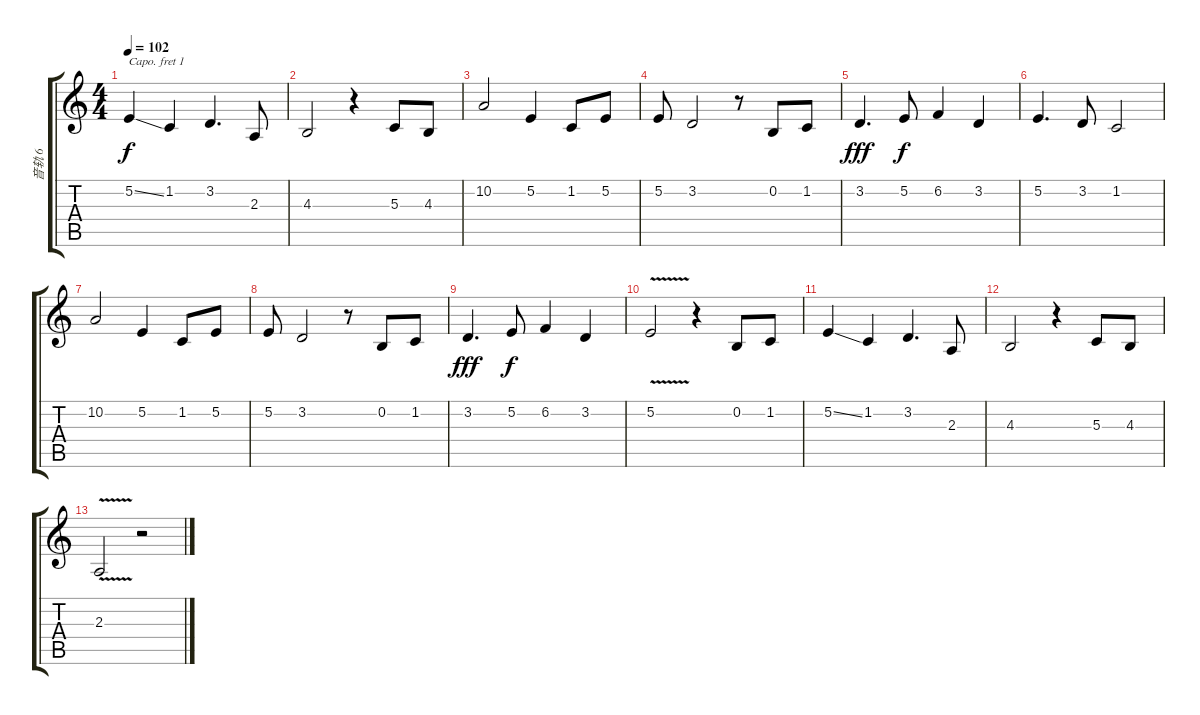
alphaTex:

\track ("音轨 6" "音轨 6") {instrument lead2sawtooth}
\staff {score tabs}
\capo 1
\tuning (Eb4 Bb3 Gb3 Db3 Ab2 Eb2) {hide}
\ts (4 4)
\tempo 102
\clef g2
\ks c
5.2{ss}.4{dy f} 1.2.4 3.2.4{d} 2.3.8 |
4.3.2 r.4 5.3.8 4.3.8 |
10.2.2 5.2.4 1.2.8 5.2.8 |
5.2.8 3.2.2 r.8 0.2.8 1.2.8 |
3.2.4{d dy fff} 5.2.8{dy f} 6.2.4 3.2.4 |
5.2.4{d} 3.2.8 1.2.2 |
10.2.2 5.2.4 1.2.8 5.2.8 |
5.2.8 3.2.2 r.8 0.2.8 1.2.8 |
3.2.4{d dy fff} 5.2.8{dy f} 6.2.4 3.2.4 |
5.2{v}.2 r.4 0.2.8 1.2.8 |
5.2{ss}.4 1.2.4 3.2.4{d} 2.3.8 |
4.3.2 r.4 5.3.8 4.3.8 |
2.3{v}.2 r.2
